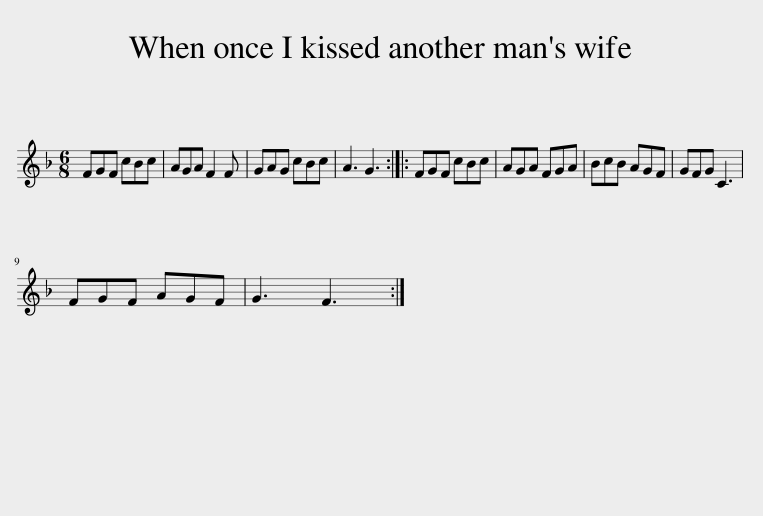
X:1
L:1/8
M:6/8
I:linebreak $
K:F
V:1 treble
V:1
 FGF cBc | AGA F2 F | GAG cBc | A3 G3 :: FGF cBc | %5
 AGA FGA | BcB AGF | GFG C3 |$ FGF AGF | G3 F3 :| %10
